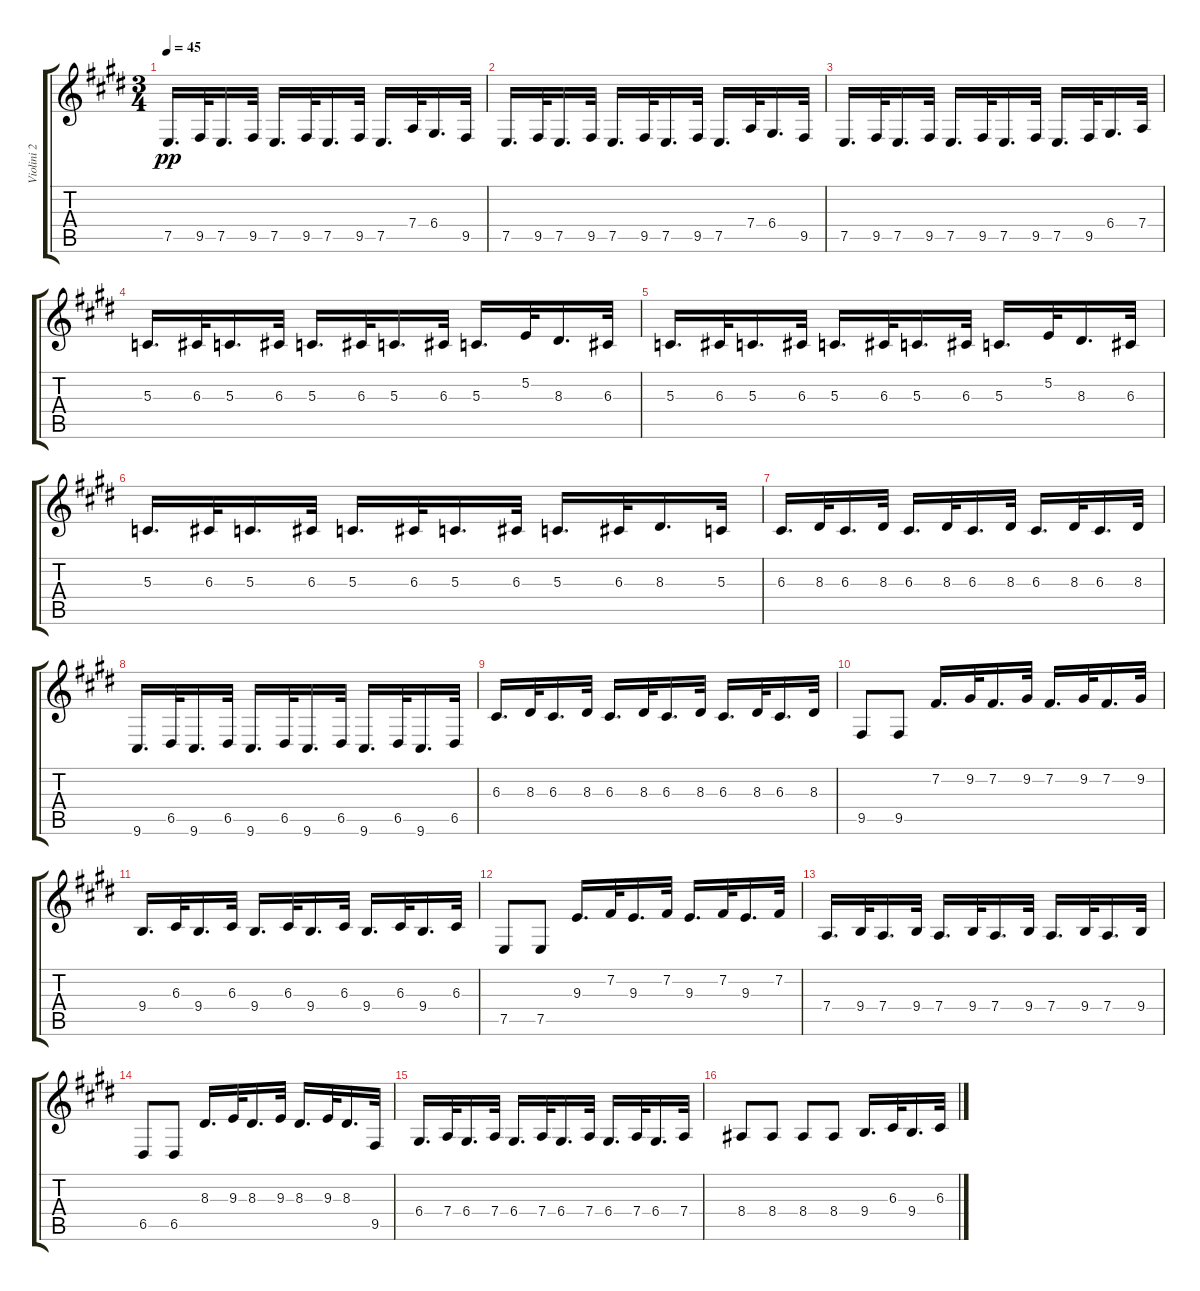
\track ("Violini 2" "Violini 2") {instrument violin}
\staff {score tabs}
\tuning (E4 B3 G3 D3 A2 E2) {hide}
\ts (3 4)
\tempo 45
\clef g2
\ks e
7.5.16{d dy pp instrument violin} 9.5.32 7.5.16{d} 9.5.32 7.5.16{d} 9.5.32 7.5.16{d} 9.5.32 7.5.16{d} 7.4.32 6.4.16{d} 9.5.32 |
\ks c#minor
7.5.16{d} 9.5.32 7.5.16{d} 9.5.32 7.5.16{d} 9.5.32 7.5.16{d} 9.5.32 7.5.16{d} 7.4.32 6.4.16{d} 9.5.32 |
7.5.16{d} 9.5.32 7.5.16{d} 9.5.32 7.5.16{d} 9.5.32 7.5.16{d} 9.5.32 7.5.16{d} 9.5.32 6.4.16{d} 7.4.32 |
\ks e
5.3.16{d} 6.3.32 5.3.16{d} 6.3.32 5.3.16{d} 6.3.32 5.3.16{d} 6.3.32 5.3.16{d} 5.2.32 8.3.16{d} 6.3.32 |
\ks c#minor
5.3.16{d} 6.3.32 5.3.16{d} 6.3.32 5.3.16{d} 6.3.32 5.3.16{d} 6.3.32 5.3.16{d} 5.2.32 8.3.16{d} 6.3.32 |
5.3.16{d} 6.3.32 5.3.16{d} 6.3.32 5.3.16{d} 6.3.32 5.3.16{d} 6.3.32 5.3.16{d} 6.3.32 8.3.16{d} 5.3.32 |
\ks e
6.3.16{d} 8.3.32 6.3.16{d} 8.3.32 6.3.16{d} 8.3.32 6.3.16{d} 8.3.32 6.3.16{d} 8.3.32 6.3.16{d} 8.3.32 |
\ks c#minor
9.6.16{d} 6.5.32 9.6.16{d} 6.5.32 9.6.16{d} 6.5.32 9.6.16{d} 6.5.32 9.6.16{d} 6.5.32 9.6.16{d} 6.5.32 |
6.3.16{d} 8.3.32 6.3.16{d} 8.3.32 6.3.16{d} 8.3.32 6.3.16{d} 8.3.32 6.3.16{d} 8.3.32 6.3.16{d} 8.3.32 |
\ks e
9.5.8 9.5.8 7.2.16{d} 9.2.32 7.2.16{d} 9.2.32 7.2.16{d} 9.2.32 7.2.16{d} 9.2.32 |
\ks c#minor
9.4.16{d} 6.3.32 9.4.16{d} 6.3.32 9.4.16{d} 6.3.32 9.4.16{d} 6.3.32 9.4.16{d} 6.3.32 9.4.16{d} 6.3.32 |
7.5.8 7.5.8 9.3.16{d} 7.2.32 9.3.16{d} 7.2.32 9.3.16{d} 7.2.32 9.3.16{d} 7.2.32 |
\ks e
7.4.16{d} 9.4.32 7.4.16{d} 9.4.32 7.4.16{d} 9.4.32 7.4.16{d} 9.4.32 7.4.16{d} 9.4.32 7.4.16{d} 9.4.32 |
\ks c#minor
6.5.8 6.5.8 8.3.16{d} 9.3.32 8.3.16{d} 9.3.32 8.3.16{d} 9.3.32 8.3.16{d} 9.5.32 |
6.4.16{d} 7.4.32 6.4.16{d} 7.4.32 6.4.16{d} 7.4.32 6.4.16{d} 7.4.32 6.4.16{d} 7.4.32 6.4.16{d} 7.4.32 |
\ks e
8.4.8 8.4.8 8.4.8 8.4.8 9.4.16{d} 6.3.32 9.4.16{d} 6.3.32
